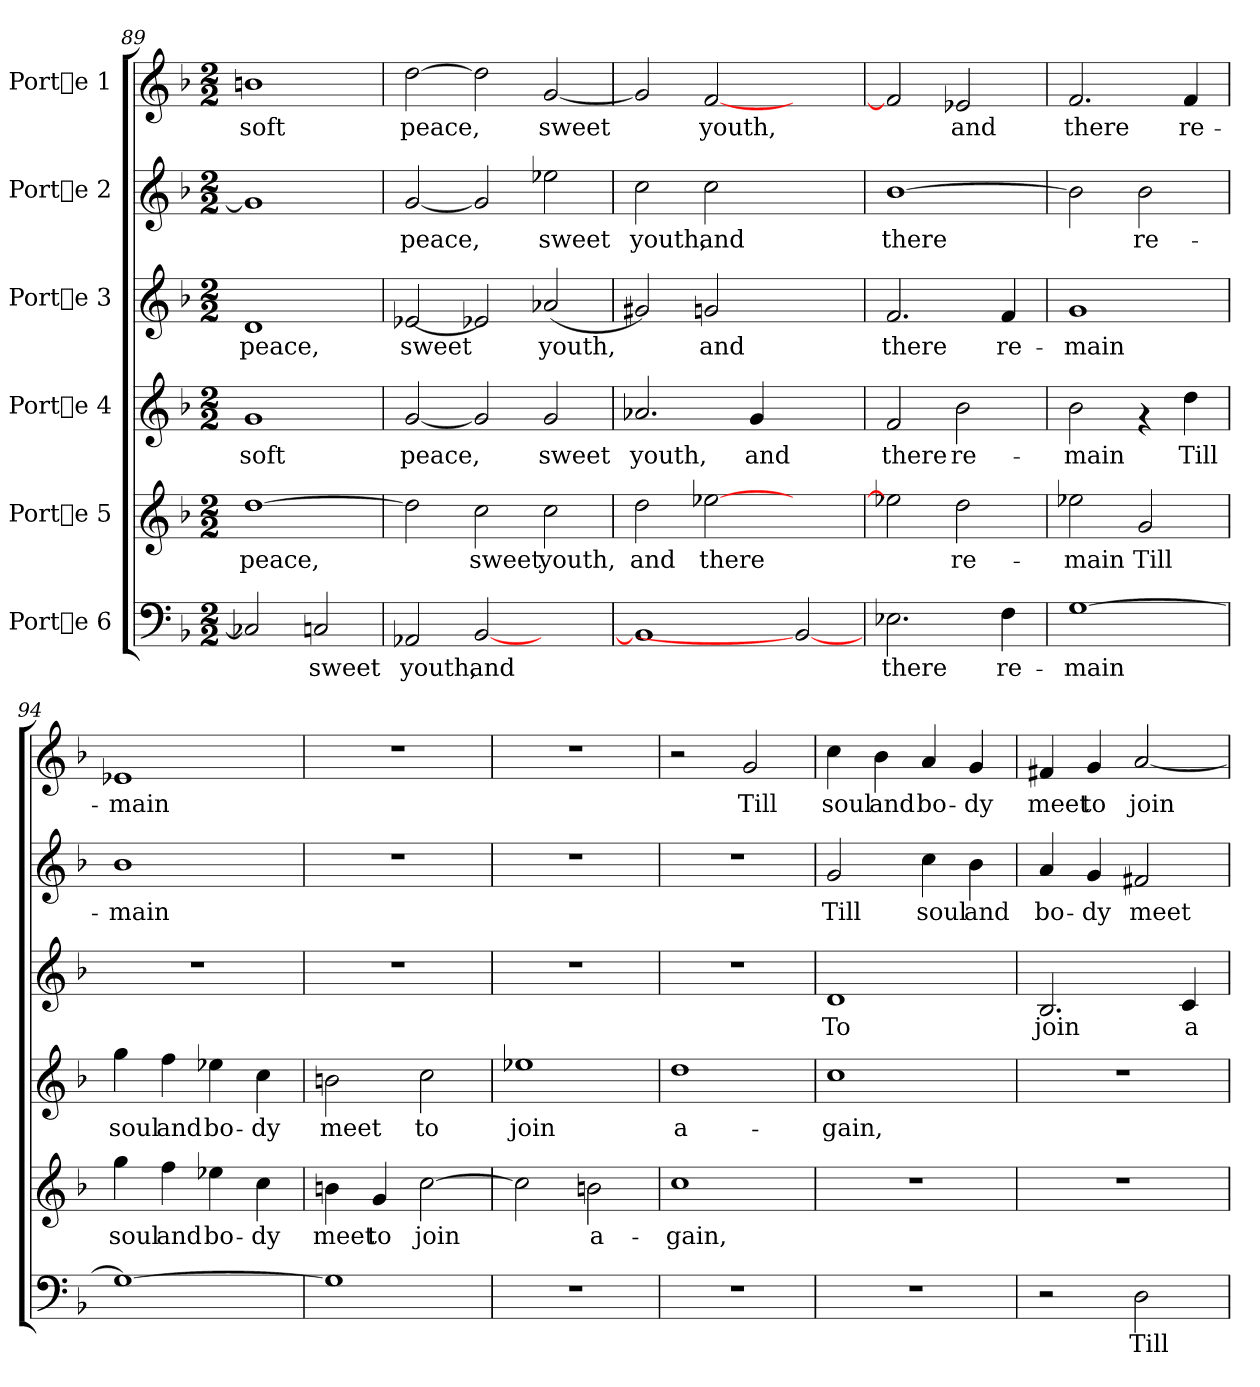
**kern	**text	**kern	**text	**kern	**text	**kern	**text	**kern	**text	**kern	**text
*part6	*part6	*part5	*part5	*part4	*part4	*part3	*part3	*part2	*part2	*part1	*part1
*staff6	*staff6	*staff5	*staff5	*staff4	*staff4	*staff3	*staff3	*staff2	*staff2	*staff1	*staff1
*I"Porte 6	*	*I"Porte 5	*	*I"Porte 4	*	*I"Porte 3	*	*I"Porte 2	*	*I"Porte 1	*
*clefF4	*	*clefG2	*	*clefG2	*	*clefG2	*	*clefG2	*	*clefG2	*
*k[b-]	*	*k[b-]	*	*k[b-]	*	*k[b-]	*	*k[b-]	*	*k[b-]	*
*F:	*	*F:	*	*F:	*	*F:	*	*F:	*	*F:	*
*M2/2	*	*M2/2	*	*M2/2	*	*M2/2	*	*M2/2	*	*M2/2	*
=89	=89	=89	=89	=89	=89	=89	=89	=89	=89	=89	=89
!	!LO:LY:b:cj	!	!LO:LY:b:cj	!	!LO:LY:b:cj	!	!LO:LY:b:cj	!	!	!	!LO:LY:b:cj
2C-X/]	.	[>1dd	peace,	1g	soft	1d	peace,	1g]	.	1bn	soft
!	!LO:LY:b:cj	!	!	!	!	!	!	!	!	!	!
2Cn/	sweet	.	.	.	.	.	.	.	.	.	.
=90	=90	=90	=90	=90	=90	=90	=90	=90	=90	=90	=90
!	!LO:LY:b:cj	!	!	!	!LO:LY:b:cj	!	!LO:LY:b:cj	!	!LO:LY:b:cj	!	!LO:LY:b:cj
2AA-X/	youth,	2dd\]	.	[<2g/	peace,	[<2e-X/	sweet	[<2g/	peace,	[>2dd\	peace,
!	!LO:LY:b:cj	!	!LO:LY:b:cj	!	!LO:LY:b:cj	!	!LO:LY:b:cj	!	!LO:LY:b:cj	!	!LO:LY:b:cj
[<2BB-	and	2cc\	sweet	2g/]	.	2e-X/]	.	2g/]	.	2dd\]	.
!	!	!	!LO:LY:b:cj	!	!LO:LY:b:cj	!	!LO:LY:b:cj	!	!LO:LY:b:cj	!	!LO:LY:b:cj
2ryy	.	2cc\	youth,	2g/	sweet	[<2a-X/	youth,	2ee-X\	sweet	[<2g/	sweet
=91	=91	=91	=91	=91	=91	=91	=91	=91	=91	=91	=91
!	!	!	!LO:LY:b:cj	!	!LO:LY:b:cj	!	!LO:LY:b:cj	!	!LO:LY:b:cj	!	!LO:LY:b:cj
1BB-]	.	2dd\	and	2.a-X/	youth,	2g#X/]	.	2cc\	youth,	2g/]	.
!	!	!	!LO:LY:b:cj	!	!	!	!LO:LY:b:cj	!	!LO:LY:b:cj	!	!LO:LY:b:cj
.	.	[>2ee-X\	there	.	.	2gn/	and	2cc\	and	[<2f/	youth,
!	!	!	!	!	!LO:LY:b:cj	!	!	!	!	!	!
.	.	.	.	4g/	and	.	.	.	.	.	.
2BB-_	.	2ryy	.	2ryy	.	2ryy	.	2ryy	.	2ryy	.
!!LO:PB:g=z
=92	=92	=92	=92	=92	=92	=92	=92	=92	=92	=92	=92
!	!LO:LY:b:cj	!	!LO:LY:b:cj	!	!LO:LY:b:cj	!	!LO:LY:b:cj	!	!LO:LY:b:cj	!	!LO:LY:b:cj
2.E-X\	there	2ee-X\]	.	2f/	there	2.f/	there	[>1b-	there	2f/]	.
!	!	!	!LO:LY:b:cj	!	!LO:LY:b:cj	!	!	!	!	!	!LO:LY:b:cj
.	.	2dd\	re-	2b-\	re-	.	.	.	.	2e-X/	and
!	!LO:LY:b:cj	!	!	!	!	!	!LO:LY:b:cj	!	!	!	!
4F\	re-	.	.	.	.	4f/	re-	.	.	.	.
=93	=93	=93	=93	=93	=93	=93	=93	=93	=93	=93	=93
!	!LO:LY:b:cj	!	!LO:LY:b:cj	!	!LO:LY:b:cj	!	!LO:LY:b:cj	!	!LO:LY:b:cj	!	!LO:LY:b:cj
[>1G	-main	2ee-X\	-main	2b-\	-main	1g	-main	2b-\]	.	2.f/	there
!	!	!	!LO:LY:b:cj	!	!	!	!	!	!LO:LY:b:cj	!	!
.	.	2g/	Till	4rf	.	.	.	2b-\	re-	.	.
!	!	!	!	!	!LO:LY:b:cj	!	!	!	!	!	!LO:LY:b:cj
.	.	.	.	4dd\	Till	.	.	.	.	4f/	re-
=94	=94	=94	=94	=94	=94	=94	=94	=94	=94	=94	=94
!	!	!	!LO:LY:b:cj	!	!LO:LY:b:cj	!	!	!	!LO:LY:b:cj	!	!LO:LY:b:cj
1G_>	.	4gg\	soul	4gg\	soul	1r	.	1b-	-main	1e-X	-main
!	!	!	!LO:LY:b:cj	!	!LO:LY:b:cj	!	!	!	!	!	!
.	.	4ff\	and	4ff\	and	.	.	.	.	.	.
!	!	!	!LO:LY:b:cj	!	!LO:LY:b:cj	!	!	!	!	!	!
.	.	4ee-X\	bo-	4ee-X\	bo-	.	.	.	.	.	.
!	!	!	!LO:LY:b:cj	!	!LO:LY:b:cj	!	!	!	!	!	!
.	.	4cc\	-dy	4cc\	-dy	.	.	.	.	.	.
=95	=95	=95	=95	=95	=95	=95	=95	=95	=95	=95	=95
!	!	!	!LO:LY:b:cj	!	!LO:LY:b:cj	!	!	!	!	!	!
1G]	.	4bn\	meet	2bn\	meet	1r	.	1r	.	1r	.
!	!	!	!LO:LY:b:cj	!	!	!	!	!	!	!	!
.	.	4g/	to	.	.	.	.	.	.	.	.
!	!	!	!LO:LY:b:cj	!	!LO:LY:b:cj	!	!	!	!	!	!
.	.	[>2cc\	join	2cc\	to	.	.	.	.	.	.
=96	=96	=96	=96	=96	=96	=96	=96	=96	=96	=96	=96
!	!	!	!LO:LY:b:cj	!	!LO:LY:b:cj	!	!	!	!	!	!
1r	.	2cc\]	.	1ee-X	join	1r	.	1r	.	1r	.
!	!	!	!LO:LY:b:cj	!	!	!	!	!	!	!	!
.	.	2bn\	a-	.	.	.	.	.	.	.	.
=97	=97	=97	=97	=97	=97	=97	=97	=97	=97	=97	=97
!	!	!	!LO:LY:b:cj	!	!LO:LY:b:cj	!	!	!	!	!	!
1r	.	1cc	-gain,	1dd	a-	1r	.	1r	.	2r	.
!	!	!	!	!	!	!	!	!	!	!	!LO:LY:b:cj
.	.	.	.	.	.	.	.	.	.	2g/	Till
!!LO:LB:g=z
=98	=98	=98	=98	=98	=98	=98	=98	=98	=98	=98	=98
!	!	!	!	!	!LO:LY:b:cj	!	!LO:LY:b:cj	!	!LO:LY:b:cj	!	!LO:LY:b:cj
1r	.	1r	.	1cc	-gain,	1d	To	2g/	Till	4cc\	soul
!	!	!	!	!	!	!	!	!	!	!	!LO:LY:b:cj
.	.	.	.	.	.	.	.	.	.	4b-\	and
!	!	!	!	!	!	!	!	!	!LO:LY:b:cj	!	!LO:LY:b:cj
.	.	.	.	.	.	.	.	4cc\	soul	4a/	bo-
!	!	!	!	!	!	!	!	!	!LO:LY:b:cj	!	!LO:LY:b:cj
.	.	.	.	.	.	.	.	4b-\	and	4g/	-dy
=99	=99	=99	=99	=99	=99	=99	=99	=99	=99	=99	=99
!	!	!	!	!	!	!	!LO:LY:b:cj	!	!LO:LY:b:cj	!	!LO:LY:b:cj
2r	.	1r	.	1r	.	2.B-/	join	4a/	bo-	4f#X/	meet
!	!	!	!	!	!	!	!	!	!LO:LY:b:cj	!	!LO:LY:b:cj
.	.	.	.	.	.	.	.	4g/	-dy	4g/	to
!	!LO:LY:b:cj	!	!	!	!	!	!	!	!LO:LY:b:cj	!	!LO:LY:b:cj
2D\	Till	.	.	.	.	.	.	2f#X/	meet	[<2a/	join
!	!	!	!	!	!	!	!LO:LY:b:cj	!	!	!	!
.	.	.	.	.	.	4c/	a-	.	.	.	.
=	=	=	=	=	=	=	=	=	=	=	=
*-	*-	*-	*-	*-	*-	*-	*-	*-	*-	*-	*-
